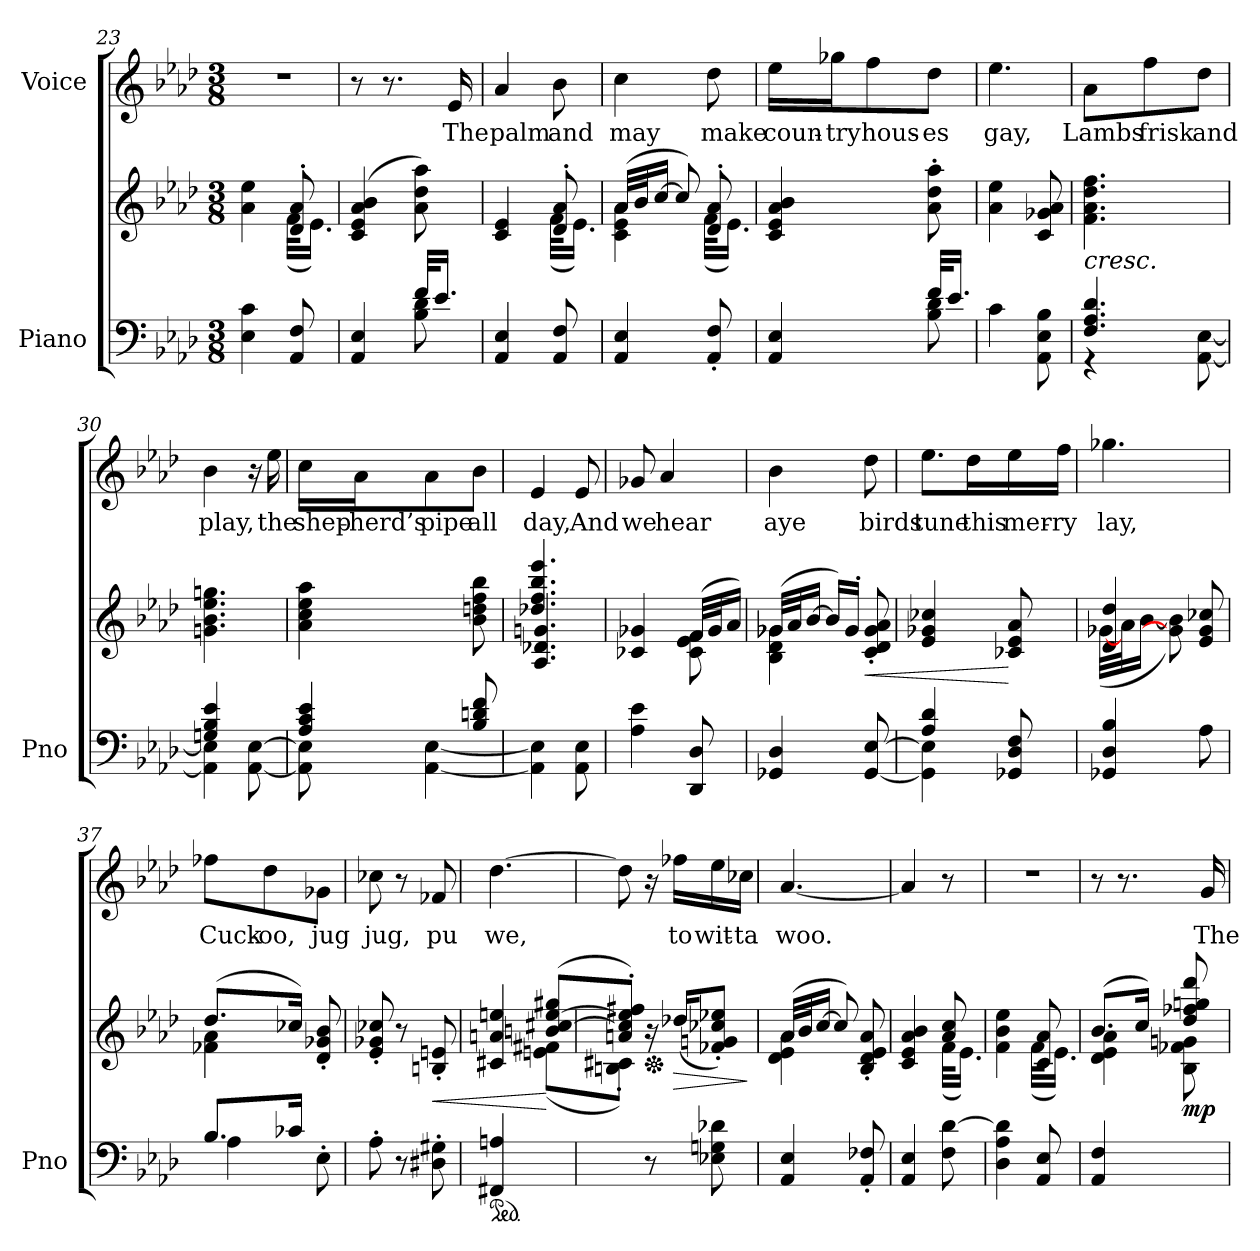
**kern	**kern	**dynam	**kern	**text
*part2	*part2	*part2	*part1	*part1
*staff3	*staff2	*staff2/3	*staff1	*staff1
*I"Piano	*	*	*I"Voice	*
*I'Pno	*	*	*	*
*clefF4	*clefG2	*	*clefG2	*
*k[b-e-a-d-]	*k[b-e-a-d-]	*	*k[b-e-a-d-]	*
*M3/8	*M3/8	*	*M3/8	*
=23	=23	=23	=23	=23
*	*^	*	*	*
4E-\ 4c\	4a-\ 4ee-\	4ryy	.	4.r	.
8AA-/ 8F/	8d-/' 8a-/'	(32f\KLL	.	.	.
.	.	16.e-\JJ)	.	.	.
*	*v	*v	*	*	*
=24	=24	=24	=24	=24
*^	*	*	*	*
4ryy	4AA-/ 4E-/	(>4c/ 4e-/ 4a-/ 4b-/	.	8r	.
.	.	.	.	8.r	.
32f/KLL	8B-\ 8d-\	8a-\ 8dd-\ 8aa-\)	.	.	.
16.e-/JJ	.	.	.	.	.
.	.	.	.	16e-/	The
*v	*v	*	*	*	*
=25	=25	=25	=25	=25
*	*^	*	*	*
4AA-/ 4E-/	4c/ 4e-/	4ryy	.	4a-/	palm
8AA-/ 8F/	8d-/' 8a-/'	(32f\KLL	.	8b-\	and
.	.	16.e-\JJ)	.	.	.
=26	=26	=26	=26	=26	=26
4AA-/ 4E-/	(32a-/LLL	4c\ 4e-\ 4a-\	.	4cc\	may
.	32b-/J	.	.	.	.
.	[16cc/JJ	.	.	.	.
.	8cc/])	.	.	.	.
8AA-/' 8F/'	8d-/' 8a-/'	(32f\KLL	.	8dd-\	make
.	.	16.e-\JJ)	.	.	.
*	*v	*v	*	*	*
=27	=27	=27	=27	=27
*^	*	*	*	*
4ryy	4AA-/ 4E-/	4c/ 4e-/ 4a-/ 4b-/	.	16ee-\LL	coun-
.	.	.	.	16gg-X\J	-try
.	.	.	.	8ff\	hous-
32f/KLL	8B-\ 8d-\	8a-\'> 8dd-\'> 8aa-\'>	.	8dd-\J	-es
16.e-/JJ	.	.	.	.	.
*v	*v	*	*	*	*
=28	=28	=28	=28	=28
4c\	4a-\ 4ee-\	.	4.ee-\	gay,
8AA-\ 8E-\ 8B-\	8c/ 8g-X/ 8a-/	.	.	.
=29	=29	=29	=29	=29
*^	*	*	*	*
!	!	!LO:TX:b:i:t=cresc.	!	!	!
4.F/ 4.A-/ 4.d-/	4r	4.f\ 4.a-\ 4.dd-\ 4.ff\	.	8a-\L	Lambs
.	.	.	.	8ff\	frisk
.	[8AA-\ [8E-\	.	.	8dd-\J	and
=30	=30	=30	=30	=30	=30
4Gn/ 4B-/ 4e-/	4AA-\] 4E-\]	4.gn\ 4.b-\ 4.ee-\ 4.ggn\	.	4b-\	play,
8ryy	[8AA-\ [8E-\	.	.	16r	.
.	.	.	.	16ee-\	the
=31	=31	=31	=31	=31	=31
4A-/ 4c/ 4e-/	8AA-\] 8E-\]	4a-\ 4cc\ 4ee-\ 4aa-\	.	16cc\LL	shep-
.	.	.	.	16a-\J	-herd’s
.	[4AA-\ [4E-\	.	.	8a-\	pipe
8B-/ 8dn/ 8f/	.	8b-\ 8ddn\ 8ff\ 8bb-\	.	8b-\J	all
*v	*v	*	*	*	*
=32	=32	=32	=32	=32
*	*^	*	*	*
4AA-\] 4E-\]	4.dd-X/ 4.ff/ 4.bb-/ 4.eee-/	4.A-/ 4.d-X/ 4.gn/	.	4e-/	day,
8AA-\ 8E-\	.	.	.	8e-/	And
=33	=33	=33	=33	=33	=33
!	!	!	!LO:DY:b	!	!
!	!	!	!LO:DY:n=1:b	!	!
4A-\ 4e-\	4c-X/ 4g-X/	4ryy	p other-dynamics	8g-X/	we
.	.	.	.	4a-/	hear
8DD-/ 8D-/	(32f/LLL	8c-\ 8e-\ 8f\	.	.	.
.	32g-/J	.	.	.	.
.	16a-/JJ)	.	.	.	.
=34	=34	=34	=34	=34	=34
4GG-X/ 4D-/	(>32g-X/LLL	4B-\ 4d-\ 4g-\	.	4b-\	aye
.	32a-/J	.	.	.	.
.	[16b-/JJ	.	.	.	.
.	16b-/LL])	.	.	.	.
.	16g-'/JJ	.	.	.	.
!	!	!	!LO:HP:b	!	!
[<8GG-/ [<8E-/	8c/'> 8d-/'> 8g-/'> 8a-/'>	8ryy	<	8dd-\	birds
*	*v	*v	*	*	*
=35	=35	=35	=35	=35
*^	*	*	*	*
4A-/ 4d-/	4GG-\] 4E-\]	4e-/ 4g-X/ 4cc-X/	.	8.ee-\L	tune
.	.	.	.	16dd-\L	this
8GG-X/ 8D-/ 8F/	8ryy	8c-X/ 8e-/ 8a-/	[	16ee-\	mer-
.	.	.	.	16ff\JJ	-ry
*v	*v	*	*	*	*
=36	=36	=36	=36	=36
*	*^	*	*	*
4GG-X/ 4D-/ 4B-/	4d-/ 4dd-/	([32g-X\LLL	.	4.gg-X\	lay,
.	.	32a-\J	.	.	.
.	.	[>16b-\JJ	.	.	.
.	.	8g-\] 8b-\])	.	.	.
8A-\	8e-/ 8g-/ 8cc-X/	8ryy	.	.	.
=37	=37	=37	=37	=37	=37
*^	*	*	*	*	*
8.B-/L	4A-\	(8.dd-/L	4f-X\ 4a-\	.	8ff-X\L	Cuck-
.	.	.	.	.	8dd-\	-oo,
16c-X/Jk	.	16cc-X/Jk)	.	.	.	.
8E-'<\	8ryy	8d-/'> 8g-X/'> 8b-/'>	8ryy	.	8g-X\J	jug
*v	*v	*	*	*	*	*
*	*v	*v	*	*	*
=38	=38	=38	=38	=38
8A-'\	8e-/'> 8g-X/'> 8cc-X/'>	.	8cc-X\	jug,
8r	8r	.	8r	.
!	!	!LO:HP:b	!	!
8D#X\' 8G#X\'	8Bn/'> 8en/'>	<	8f-X/	pu
=39	=39	=39	=39	=39
*ped	*	*	*	*
*	*^	*	*	*
4FF#X/ 4An/	4c#X/ 4an/ 4een/	4ryy	.	[4.dd-\	we,
8ryy	(>8bn/ [8cc#X/ [<8ee/ 8gg#X/L	(<8en\ 8f#X\L	[	.	.
=40	=40	=40	=40	=40	=40
8ryy	8an/'> 8cc#/]'> 8ee/]'> 8ff#X/'>J)	8Bn\'< 8c#X\'<J)	.	8dd-\]	.
*	*Xped	*	*	*	*
8r	16r	4ryy	.	16r	.
!	!	!	!LO:HP:b	!	!
.	(>16dd-X/KL	.	>	16ff-X\LL	to
8E-X\ 8Gn\ 8d-X\	8f-X/' 8gn/' 8cc-X/' 8ee-X/'J)	.	.	16ee-\	wit-
.	.	.	.	16cc-X\JJ	-ta
*	*v	*v	*	*	*
.	.	]	.	.
=41	=41	=41	=41	=41
*	*^	*	*	*
4AA-/ 4E-/	(32a-/LLL	4d-\ 4e-\ 4a-\	.	[4.a-/	woo.
.	32b-/J	.	.	.	.
.	[16cc/JJ	.	.	.	.
.	8cc/])	.	.	.	.
8AA-/' 8F-X/'	8B-/'> 8d-/'> 8e-/'> 8a-/'>	8ryy	.	.	.
=42	=42	=42	=42	=42	=42
4AA-/ 4E-/	4c/ 4e-/ 4a-/ 4b-/	4ryy	.	4a-/]	.
8F\ [8d-\	8a-/ 8cc/	(32f\KLL	.	8r	.
.	.	16.e-\JJ)	.	.	.
=43	=43	=43	=43	=43	=43
4D-\ 4A-\ 4d-\]	4f\ 4b-\ 4ee-\	4ryy	.	4.r	.
8AA-/ 8E-/	8c/ 8a-/	(32f\KLL	.	.	.
.	.	16.e-\JJ)	.	.	.
=44	=44	=44	=44	=44	=44
*	*	*^	*	*	*
4AA-/ 4F/	(8.b-/L	4d-\ 4e-\ 4a-\	4ryy	.	8r	.
.	.	.	.	.	8.r	.
.	16cc/Jk)	.	.	.	.	.
!	!	!	!	!LO:DY:b	!	!
8ryy	8dd-/ 8ff-X/ 8ggn/ 8ddd-/	8ryy	8B-\ 8f-X\ 8gn\	mp	.	.
.	.	.	.	.	16g/	The
*	*v	*v	*v	*	*	*
=	=	=	=	=
*-	*-	*-	*-	*-
